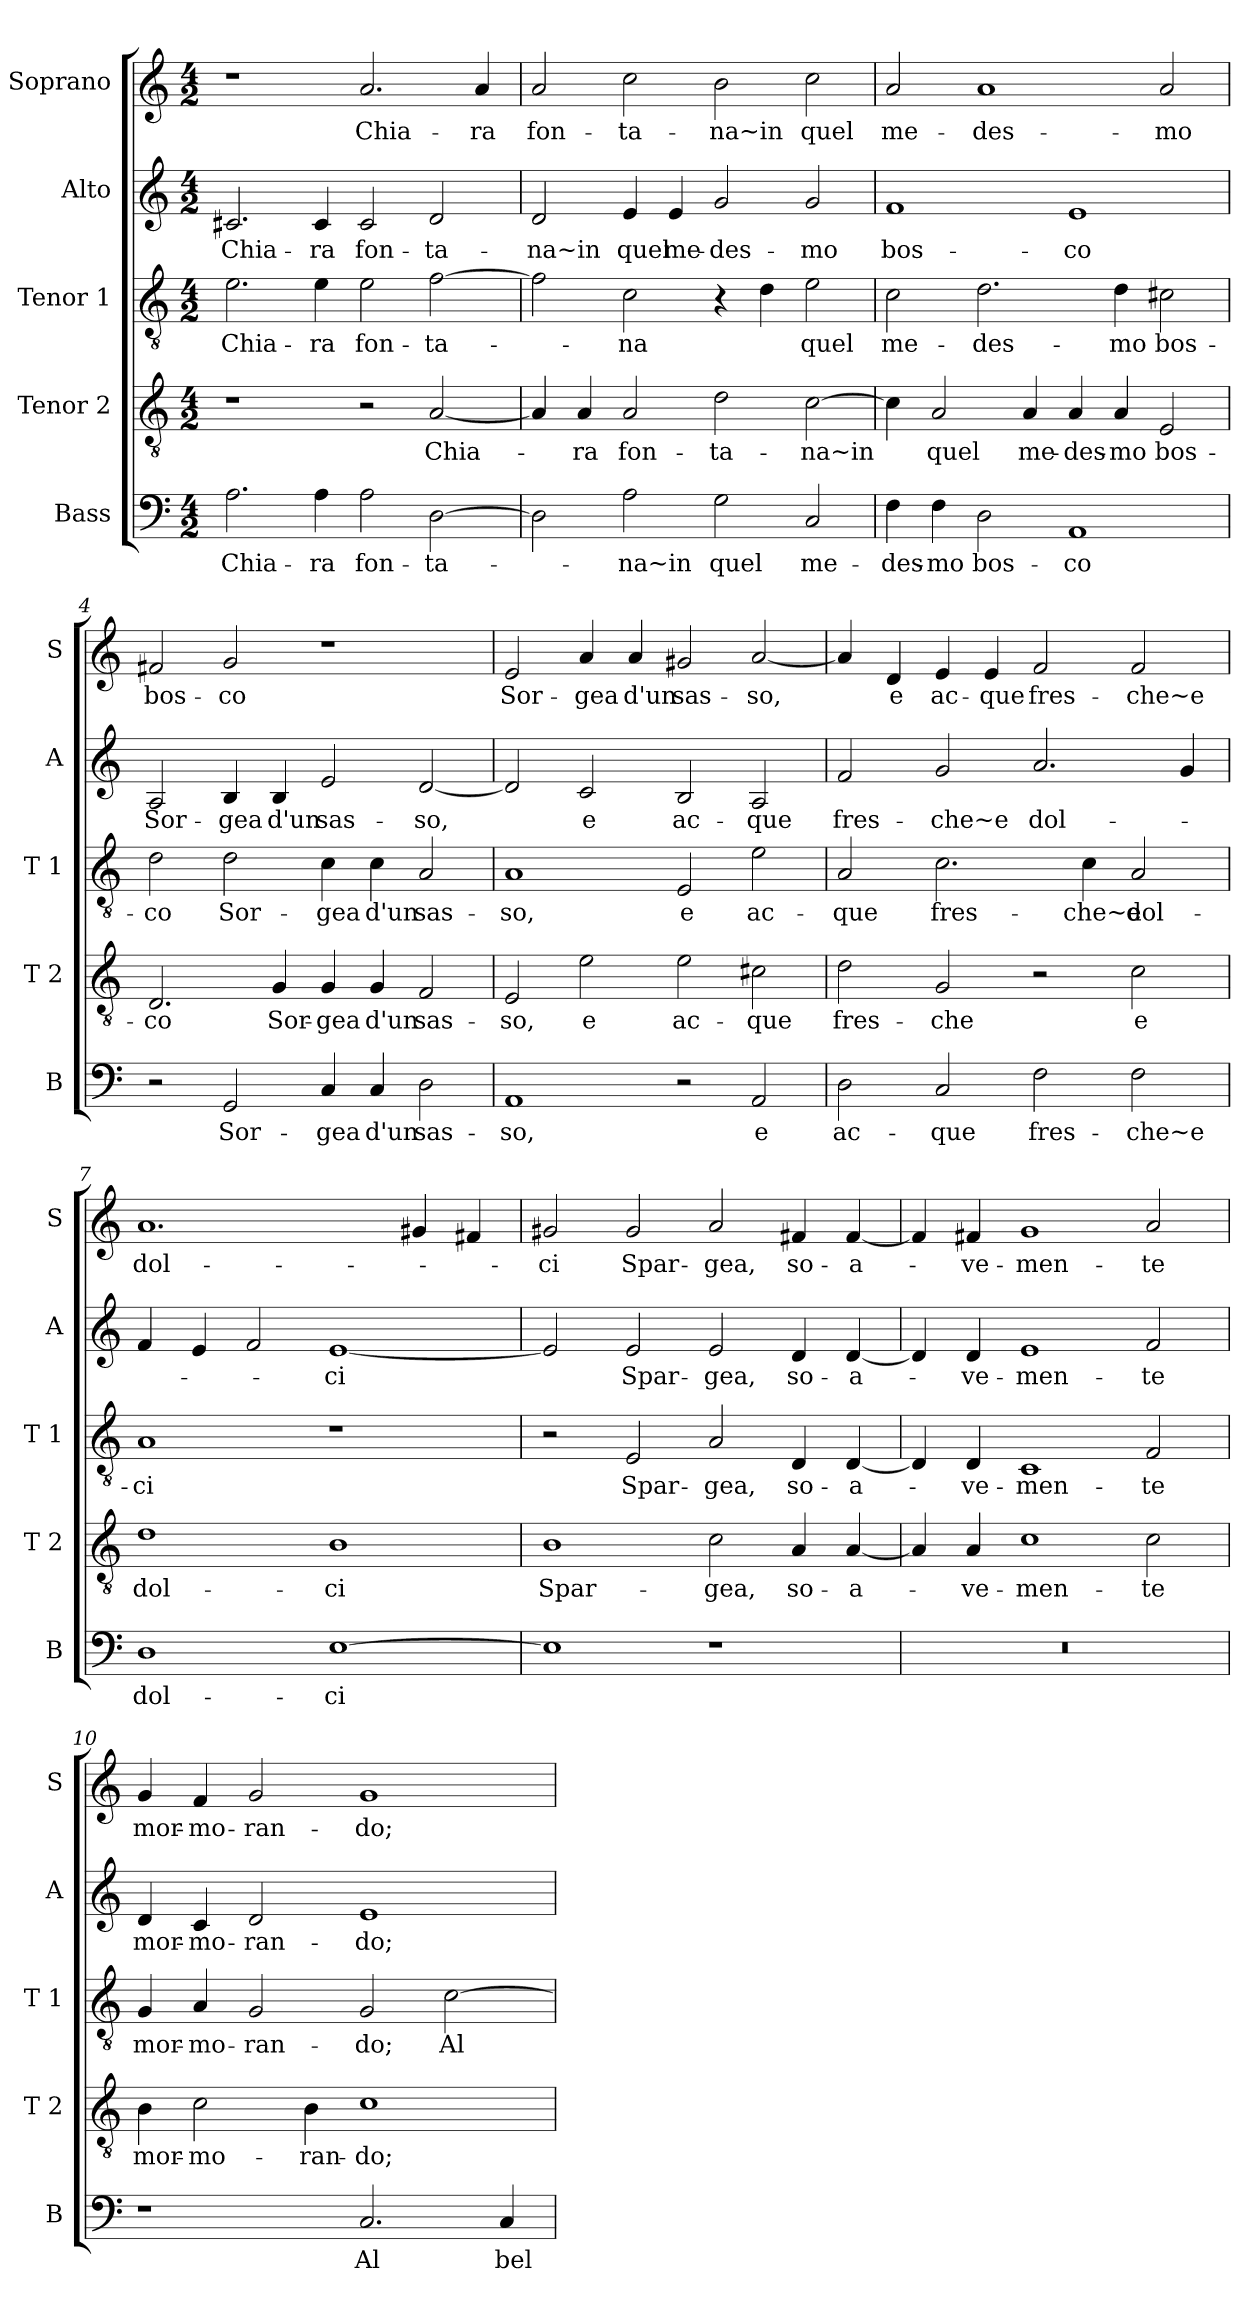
**kern	**text	**kern	**text	**kern	**text	**kern	**text	**kern	**text
*part5	*part5	*part4	*part4	*part3	*part3	*part2	*part2	*part1	*part1
*staff5	*staff5	*staff4	*staff4	*staff3	*staff3	*staff2	*staff2	*staff1	*staff1
*I"Bass	*	*I"Tenor 2	*	*I"Tenor 1	*	*I"Alto	*	*I"Soprano	*
*I'B	*	*I'T 2	*	*I'T 1	*	*I'A	*	*I'S	*
*clefF4	*	*clefGv2	*	*clefGv2	*	*clefG2	*	*clefG2	*
*k[]	*	*k[]	*	*k[]	*	*k[]	*	*k[]	*
*C:	*	*C:	*	*C:	*	*C:	*	*C:	*
*M4/2	*	*M4/2	*	*M4/2	*	*M4/2	*	*M4/2	*
=1	=1	=1	=1	=1	=1	=1	=1	=1	=1
!	!LO:LY:b	!	!	!	!LO:LY:b	!	!LO:LY:b	!	!
2.A\	Chia-	1r	.	2.e\	Chia-	2.c#X/	Chia-	1r	.
!	!LO:LY:b	!	!	!	!LO:LY:b	!	!LO:LY:b	!	!
4A\	-ra	.	.	4e\	-ra	4c#/	-ra	.	.
!	!LO:LY:b	!	!	!	!LO:LY:b	!	!LO:LY:b	!	!LO:LY:b
2A\	fon-	2r	.	2e\	fon-	2c#/	fon-	2.a/	Chia-
!	!LO:LY:b	!	!LO:LY:b	!	!LO:LY:b	!	!LO:LY:b	!	!
[2D\	-ta-	[2A/	Chia-	[2f\	-ta-	2d/	-ta-	.	.
!	!	!	!	!	!	!	!	!	!LO:LY:b
.	.	.	.	.	.	.	.	4a/	-ra
=2	=2	=2	=2	=2	=2	=2	=2	=2	=2
!	!	!	!	!	!	!	!LO:LY:b	!	!LO:LY:b
2D\]	.	4A/]	.	2f\]	.	2d/	-na~in	2a/	fon-
!	!	!	!LO:LY:b	!	!	!	!	!	!
.	.	4A/	-ra	.	.	.	.	.	.
!	!LO:LY:b	!	!LO:LY:b	!	!LO:LY:b	!	!LO:LY:b	!	!LO:LY:b
2A\	-na~in	2A/	fon-	2c\	-na	4e/	quel	2cc\	-ta-
!	!	!	!	!	!	!	!LO:LY:b	!	!
.	.	.	.	.	.	4e/	me-	.	.
!	!LO:LY:b	!	!LO:LY:b	!	!LO:LY:b	!	!LO:LY:b	!	!LO:LY:b
2G\	quel	2d\	-ta-	4r	in	2g/	-des-	2b\	-na~in
.	.	.	.	4d\	.	.	.	.	.
!	!LO:LY:b	!	!LO:LY:b	!	!LO:LY:b	!	!LO:LY:b	!	!LO:LY:b
2C/	me-	[2c\	-na~in	2e\	quel	2g/	-mo	2cc\	quel
=3	=3	=3	=3	=3	=3	=3	=3	=3	=3
!	!LO:LY:b	!	!	!	!LO:LY:b	!	!LO:LY:b	!	!LO:LY:b
4F\	-des-	4c\]	.	2c\	me-	1f	bos-	2a/	me-
!	!LO:LY:b	!	!LO:LY:b	!	!	!	!	!	!
4F\	-mo	2A/	quel	.	.	.	.	.	.
!	!LO:LY:b	!	!	!	!LO:LY:b	!	!	!	!LO:LY:b
2D\	bos-	.	.	2.d\	-des-	.	.	1a	-des-
!	!	!	!LO:LY:b	!	!	!	!	!	!
.	.	4A/	me-	.	.	.	.	.	.
!	!LO:LY:b	!	!LO:LY:b	!	!	!	!LO:LY:b	!	!
1AA	-co	4A/	-des-	.	.	1e	-co	.	.
!	!	!	!LO:LY:b	!	!LO:LY:b	!	!	!	!
.	.	4A/	-mo	4d\	-mo	.	.	.	.
!	!	!	!LO:LY:b	!	!LO:LY:b	!	!	!	!LO:LY:b
.	.	2E/	bos-	2c#X\	bos-	.	.	2a/	-mo
=4	=4	=4	=4	=4	=4	=4	=4	=4	=4
!	!	!	!LO:LY:b	!	!LO:LY:b	!	!LO:LY:b	!	!LO:LY:b
2r	.	2.D/	-co	2d\	-co	2A/	Sor-	2f#X/	bos-
!	!LO:LY:b	!	!	!	!LO:LY:b	!	!LO:LY:b	!	!LO:LY:b
2GG/	Sor-	.	.	2d\	Sor-	4B/	-gea	2g/	-co
!	!	!	!LO:LY:b	!	!	!	!LO:LY:b	!	!
.	.	4G/	Sor-	.	.	4B/	d'un	.	.
!	!LO:LY:b	!	!LO:LY:b	!	!LO:LY:b	!	!LO:LY:b	!	!
4C/	-gea	4G/	-gea	4c\	-gea	2e/	sas-	1r	.
!	!LO:LY:b	!	!LO:LY:b	!	!LO:LY:b	!	!	!	!
4C/	d'un	4G/	d'un	4c\	d'un	.	.	.	.
!	!LO:LY:b	!	!LO:LY:b	!	!LO:LY:b	!	!LO:LY:b	!	!
2D\	sas-	2F/	sas-	2A/	sas-	[2d/	-so,	.	.
!!LO:LB:g=z
=5	=5	=5	=5	=5	=5	=5	=5	=5	=5
!	!LO:LY:b	!	!LO:LY:b	!	!LO:LY:b	!	!	!	!LO:LY:b
1AA	-so,	2E/	-so,	1A	-so,	2d/]	.	2e/	Sor-
!	!	!	!LO:LY:b	!	!	!	!LO:LY:b	!	!LO:LY:b
.	.	2e\	e	.	.	2c/	e	4a/	-gea
!	!	!	!	!	!	!	!	!	!LO:LY:b
.	.	.	.	.	.	.	.	4a/	d'un
!	!	!	!LO:LY:b	!	!LO:LY:b	!	!LO:LY:b	!	!LO:LY:b
2r	.	2e\	ac-	2E/	e	2B/	ac-	2g#X/	sas-
!	!LO:LY:b	!	!LO:LY:b	!	!LO:LY:b	!	!LO:LY:b	!	!LO:LY:b
2AA/	e	2c#X\	-que	2e\	ac-	2A/	-que	[2a/	-so,
=6	=6	=6	=6	=6	=6	=6	=6	=6	=6
!	!LO:LY:b	!	!LO:LY:b	!	!LO:LY:b	!	!LO:LY:b	!	!
2D\	ac-	2d\	fres-	2A/	-que	2f/	fres-	4a/]	.
!	!	!	!	!	!	!	!	!	!LO:LY:b
.	.	.	.	.	.	.	.	4d/	e
!	!LO:LY:b	!	!LO:LY:b	!	!LO:LY:b	!	!LO:LY:b	!	!LO:LY:b
2C/	-que	2G/	-che	2.c\	fres-	2g/	-che~e	4e/	ac-
!	!	!	!	!	!	!	!	!	!LO:LY:b
.	.	.	.	.	.	.	.	4e/	-que
!	!LO:LY:b	!	!	!	!	!	!LO:LY:b	!	!LO:LY:b
2F\	fres-	2r	.	.	.	2.a/	dol-	2f/	fres-
!	!	!	!	!	!LO:LY:b	!	!	!	!
.	.	.	.	4c\	-che~e	.	.	.	.
!	!LO:LY:b	!	!LO:LY:b	!	!LO:LY:b	!	!	!	!LO:LY:b
2F\	-che~e	2c\	e	2A/	dol-	.	.	2f/	-che~e
.	.	.	.	.	.	4g/	.	.	.
=7	=7	=7	=7	=7	=7	=7	=7	=7	=7
!	!LO:LY:b	!	!LO:LY:b	!	!LO:LY:b	!	!	!	!LO:LY:b
1D	dol-	1d	dol-	1A	-ci	4f/	.	1.a	dol-
.	.	.	.	.	.	4e/	.	.	.
.	.	.	.	.	.	2f/	.	.	.
!	!LO:LY:b	!	!LO:LY:b	!	!	!	!LO:LY:b	!	!
[1E	-ci	1B	-ci	1r	.	[1e	-ci	.	.
.	.	.	.	.	.	.	.	4g#X/	.
.	.	.	.	.	.	.	.	4f#X/	.
=8	=8	=8	=8	=8	=8	=8	=8	=8	=8
!	!	!	!LO:LY:b	!	!	!	!	!	!LO:LY:b
1E]	.	1B	Spar-	2r	.	2e/]	.	2g#X/	-ci
!	!	!	!	!	!LO:LY:b	!	!LO:LY:b	!	!LO:LY:b
.	.	.	.	2E/	Spar-	2e/	Spar-	2g#/	Spar-
!	!	!	!LO:LY:b	!	!LO:LY:b	!	!LO:LY:b	!	!LO:LY:b
1r	.	2c\	-gea,	2A/	-gea,	2e/	-gea,	2a/	-gea,
!	!	!	!LO:LY:b	!	!LO:LY:b	!	!LO:LY:b	!	!LO:LY:b
.	.	4A/	so-	4D/	so-	4d/	so-	4f#X/	so-
!	!	!	!LO:LY:b	!	!LO:LY:b	!	!LO:LY:b	!	!LO:LY:b
.	.	[4A/	-a-	[4D/	-a-	[4d/	-a-	[4f#/	-a-
!!LO:PB:g=z
=9	=9	=9	=9	=9	=9	=9	=9	=9	=9
0r	.	4A/]	.	4D/]	.	4d/]	.	4f#/]	.
!	!	!	!LO:LY:b	!	!LO:LY:b	!	!LO:LY:b	!	!LO:LY:b
.	.	4A/	-ve-	4D/	-ve-	4d/	-ve-	4f#X/	-ve-
!	!	!	!LO:LY:b	!	!LO:LY:b	!	!LO:LY:b	!	!LO:LY:b
.	.	1c	-men-	1C	-men-	1e	-men-	1g	-men-
!	!	!	!LO:LY:b	!	!LO:LY:b	!	!LO:LY:b	!	!LO:LY:b
.	.	2c\	-te	2F/	-te	2f/	-te	2a/	-te
=10	=10	=10	=10	=10	=10	=10	=10	=10	=10
!	!	!	!LO:LY:b	!	!LO:LY:b	!	!LO:LY:b	!	!LO:LY:b
1r	.	4B\	mor-	4G/	mor-	4d/	mor-	4g/	mor-
!	!	!	!LO:LY:b	!	!LO:LY:b	!	!LO:LY:b	!	!LO:LY:b
.	.	2c\	-mo-	4A/	-mo-	4c/	-mo-	4f/	-mo-
!	!	!	!	!	!LO:LY:b	!	!LO:LY:b	!	!LO:LY:b
.	.	.	.	2G/	-ran-	2d/	-ran-	2g/	-ran-
!	!	!	!LO:LY:b	!	!	!	!	!	!
.	.	4B\	-ran-	.	.	.	.	.	.
!	!LO:LY:b	!	!LO:LY:b	!	!LO:LY:b	!	!LO:LY:b	!	!LO:LY:b
2.C/	Al	1c	-do;	2G/	-do;	1e	-do;	1g	-do;
!	!	!	!	!	!LO:LY:b	!	!	!	!
.	.	.	.	[2c\	Al	.	.	.	.
!	!LO:LY:b	!	!	!	!	!	!	!	!
4C/	bel	.	.	.	.	.	.	.	.
=	=	=	=	=	=	=	=	=	=
*-	*-	*-	*-	*-	*-	*-	*-	*-	*-
